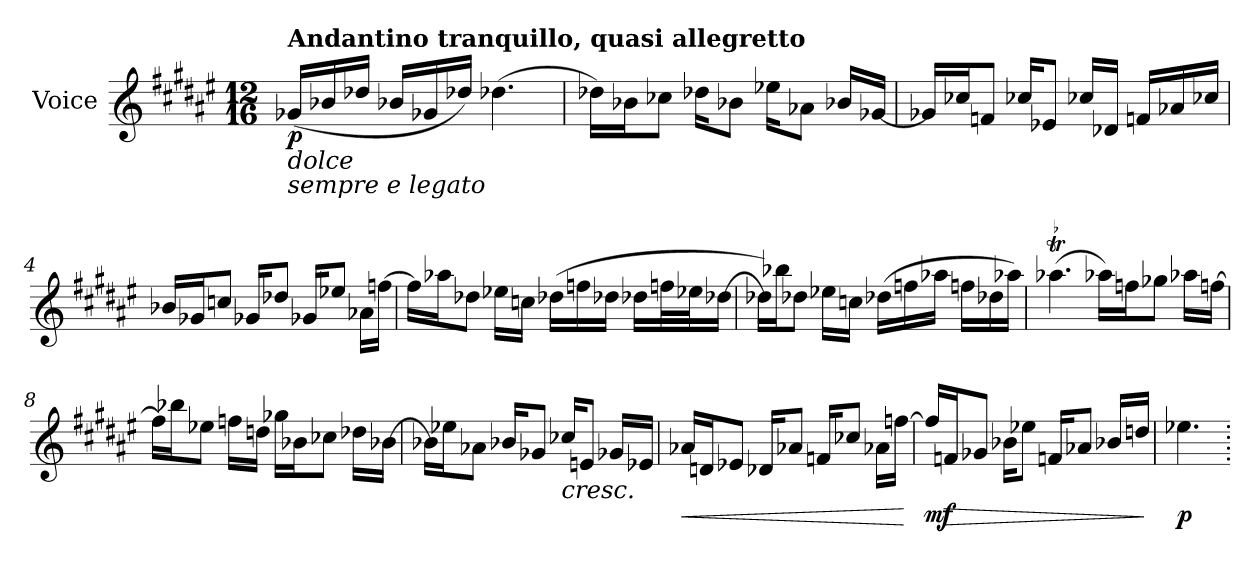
**kern	**dynam
*part1	*part1
*staff1	*staff1
*I"Voice	*
*I'V	*
*clefG2	*
*k[f#c#g#d#a#e#]	*
*M12/16	*
*MM57	*
=1	=1
!LO:TX:b:i:t=dolce	!
!LO:TX:b:i:t=sempre e legato	!
!LO:TX:a:B:t=Andantino tranquillo, quasi allegretto	!
!	!LO:DY:b
(<16g-Xi/LL	p
16b-Xi/	.
16dd-Xi/JJ	.
16b-Xi/LL	.
16g-Xi/	.
16dd-Xi/JJ)	.
[4.dd-Xi\	.
!!LO:LB:g=z
=2	=2
16dd-Xi\LL]	.
16b-Xi\J	.
8cc-Xi\J	.
16dd-Xi\KL	.
8b-Xi\J	.
16ee-Xi\KL	.
8a-Xi\J	.
16b-Xi/LL	.
[16g-Xi/JJ	.
=3	=3
16g-Xi/LL]	.
16cc-Xi/J	.
8fni/J	.
16cc-Xi/KL	.
8e-Xi/J	.
16cc-Xi/LL	.
16d-Xi/JJ	.
16fni/LL	.
16a-Xi/	.
16cc-Xi/JJ	.
=4	=4
16b-Xi/LL	.
16g-Xi/J	.
8ccni/J	.
16g-Xi/KL	.
8dd-Xi/J	.
16g-Xi/KL	.
8ee-Xi/J	.
16a-Xi\LL	.
[16ffni\JJ	.
=5	=5
16ffni\LL]	.
16aa-Xi\J	.
8dd-Xi\J	.
16ee-Xi\LL	.
16ccni\JJ	.
(>16dd-Xi\LL	.
16ffni\	.
16dd-Xi\JJ	.
16dd-Xi\LL	.
32ffni\L	.
32ee-Xi\J	.
[16dd-Xi\JJ	.
!!LO:LB:g=z
=6	=6
16dd-Xi\LL])	.
16bb-Xi\J	.
8dd-Xi\J	.
16ee-Xi\LL	.
16ccni\JJ	.
(>16dd-Xi\LL	.
16ffni\	.
16aa-Xi\JJ	.
16ffni\LL	.
16dd-Xi\	.
16aa-Xi\JJ)	.
=7	=7
[4.aa-XTi\	.
16aa-Xi\LL]	.
16ffni\J	.
8gg-Xi\J	.
16aa-Xi\LL	.
[16ffni\JJ	.
=8	=8
16ffni\LL]	.
16bb-Xi\J	.
8ee-Xi\J	.
16ffni\LL	.
16ddni\JJ	.
16gg-Xi\LL	.
16b-Xi\J	.
8cc-Xi\J	.
16dd-Xi\LL	.
[16b-Xi\JJ	.
=9	=9
16b-Xi\LL]	.
16ee-Xi\J	.
8a-Xi\J	.
16b-Xi/KL	.
8g-Xi/J	.
!LO:TX:b:i:t=cresc.	!
16cc-Xi/KL	.
8en/J	.
16g-Xi/LL	.
16e-Xi/JJ	.
!!LO:LB:g=z
=10	=10
!	!LO:HP:b
16a-Xi/LL	<
16dni/J	.
8e-Xi/J	.
16d-Xi/KL	.
8a-Xi/J	.
16fni/KL	.
8cc-Xi/J	.
16a-Xi\LL	.
[16ffni\JJ	.
.	[
=11	=11
!	!LO:DY:b
16ffni/LL]	mf
!	!LO:HP:b
16fni/J	>
8g-Xi/J	.
16b-Xi\KL	.
8ee-Xi\J	.
16fni/KL	.
8a-Xi/J	.
16b-Xi/LL	.
16ddni/JJ	.
.	]
=12	=12
!	!LO:DY:b
4.ee-Xi\	p
=.	=.
*-	*-
